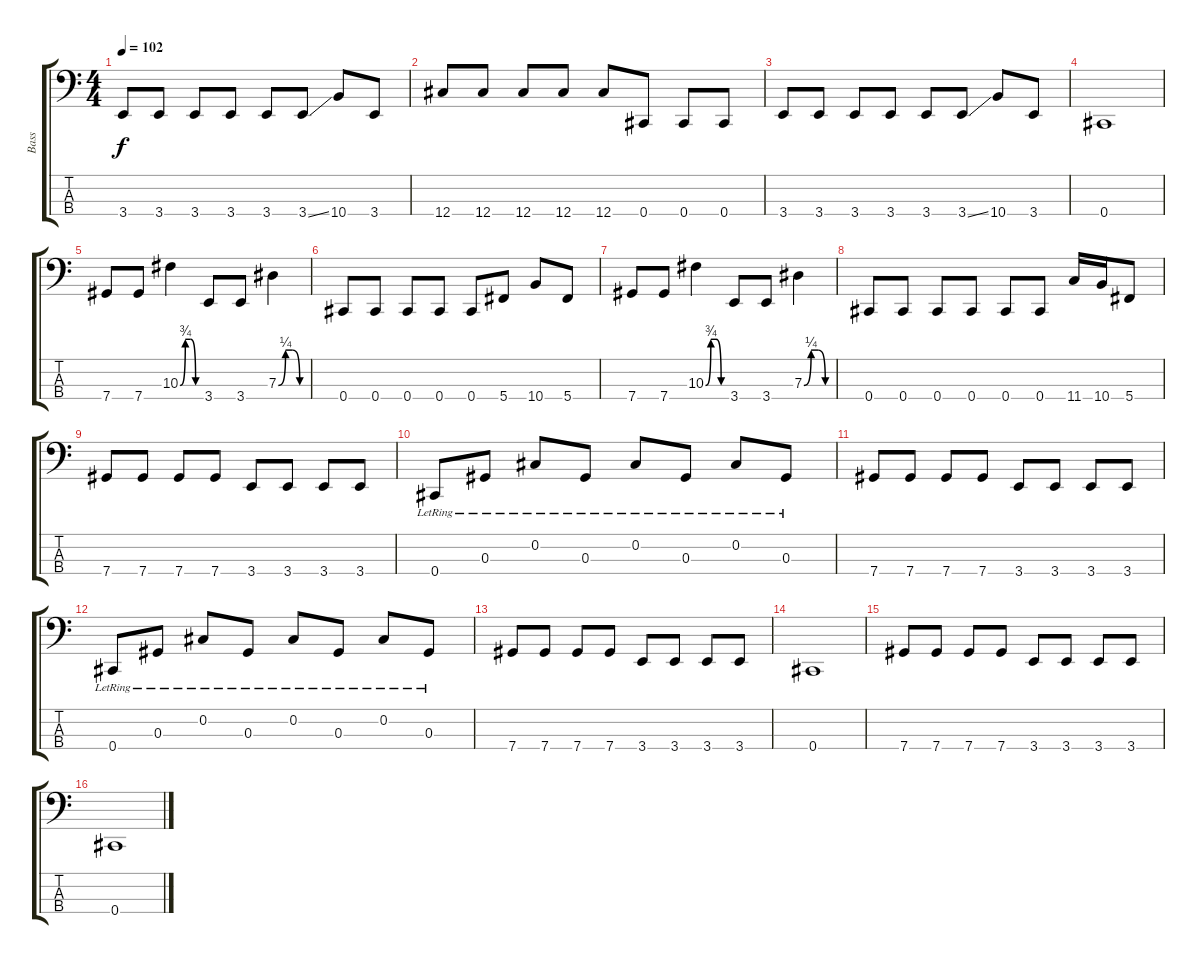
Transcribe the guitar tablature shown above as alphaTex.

\track ("Bass" "Bass") {instrument electricbasspick}
\staff {score tabs}
\tuning (Gb2 Db2 Ab1 Db1) {hide}
\ts (4 4)
\tempo 102
\clef f4
\ks c
3.4.8{dy f} 3.4.8 3.4.8 3.4.8 3.4.8 3.4{ss}.8 10.4.8 3.4.8 |
12.4.8 12.4.8 12.4.8 12.4.8 12.4.8 0.4.8 0.4.8 0.4.8 |
3.4.8 3.4.8 3.4.8 3.4.8 3.4.8 3.4{ss}.8 10.4.8 3.4.8 |
0.4.1 |
7.4.8 7.4.8 10.3{be (custom 0 0 15 3 30 3 45 0 60 0)}.4 3.4.8 3.4.8 7.3{be (custom 0 0 15 1 30 1 45 0 60 0)}.4 |
0.4.8 0.4.8 0.4.8 0.4.8 0.4.8 5.4.8 10.4.8 5.4.8 |
7.4.8 7.4.8 10.3{be (custom 0 0 15 3 30 3 45 0 60 0)}.4 3.4.8 3.4.8 7.3{be (custom 0 0 15 1 30 1 45 0 60 0)}.4 |
0.4.8 0.4.8 0.4.8 0.4.8 0.4.8 0.4.8 11.4.16 10.4.16 5.4.8 |
7.4.8 7.4.8 7.4.8 7.4.8 3.4.8 3.4.8 3.4.8 3.4.8 |
0.4{lr}.8 0.3{lr}.8 0.2{lr}.8 0.3{lr}.8 0.2{lr}.8 0.3{lr}.8 0.2{lr}.8 0.3{lr}.8 |
7.4.8 7.4.8 7.4.8 7.4.8 3.4.8 3.4.8 3.4.8 3.4.8 |
0.4{lr}.8 0.3{lr}.8 0.2{lr}.8 0.3{lr}.8 0.2{lr}.8 0.3{lr}.8 0.2{lr}.8 0.3{lr}.8 |
7.4.8 7.4.8 7.4.8 7.4.8 3.4.8 3.4.8 3.4.8 3.4.8 |
0.4.1 |
7.4.8 7.4.8 7.4.8 7.4.8 3.4.8 3.4.8 3.4.8 3.4.8 |
0.4.1
